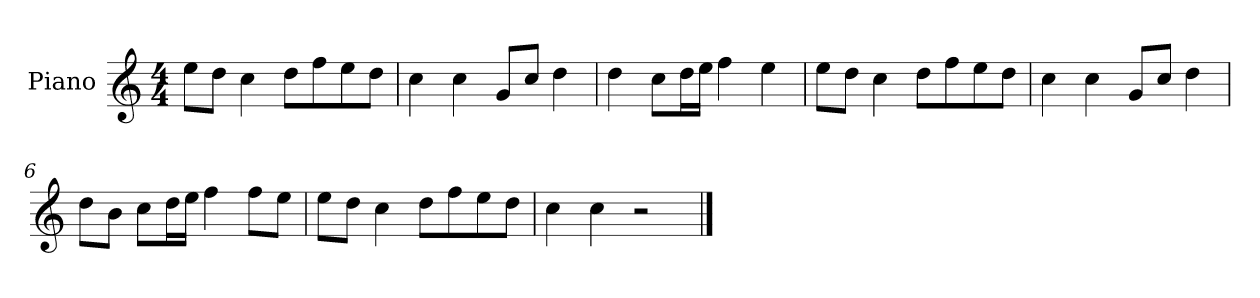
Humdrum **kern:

**kern
*part1
*staff1
*I"Piano
*I'P-no
*clefG2
*k[]
*M4/4
*MM90
=1
8ee\L
8dd\J
4cc\
8dd\L
8ff\
8ee\
8dd\J
=2
4cc\
4cc\
8g/L
8cc/J
4dd\
=3
4dd\
8cc\L
16dd\L
16ee\JJ
4ff\
4ee\
=4
8ee\L
8dd\J
4cc\
8dd\L
8ff\
8ee\
8dd\J
=5
4cc\
4cc\
8g/L
8cc/J
4dd\
=6
8dd\L
8b\J
8cc\L
16dd\L
16ee\JJ
4ff\
8ff\L
8ee\J
!!LO:LB:g=z
=7
8ee\L
8dd\J
4cc\
8dd\L
8ff\
8ee\
8dd\J
=8
4cc\
4cc\
2r
==
*-
